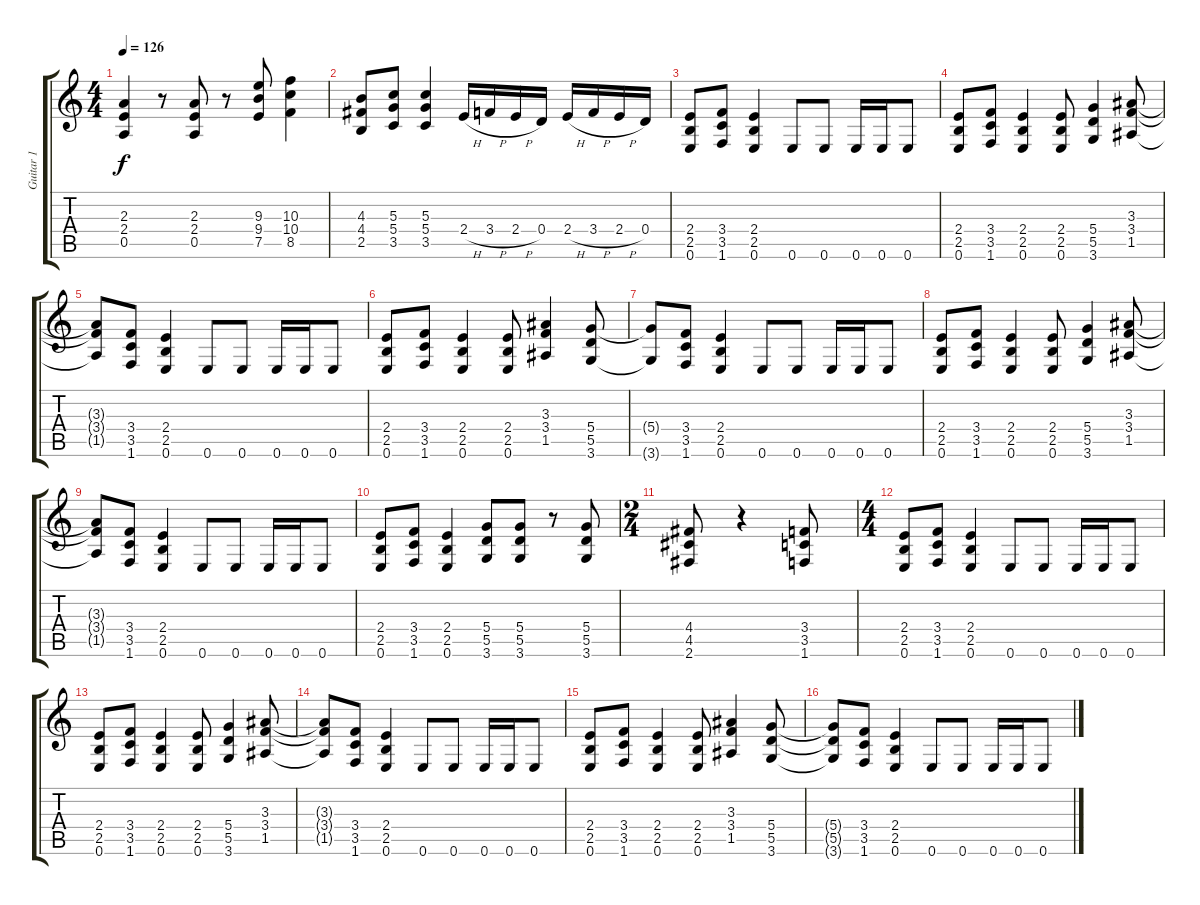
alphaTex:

\track ("Guitar 1" "Guitar 1") {instrument distortionguitar}
\staff {score tabs}
\tuning (E4 B3 G3 D3 A2 E2) {hide}
\ts (4 4)
\tempo 126
\clef g2
\ks c
(2.3 2.4 0.5).4{dy f} r.8 (2.3 2.4 0.5).8 r.8 (9.3 9.4 7.5).8 (10.3 10.4 8.5).4 |
(4.3 4.4 2.5).8 (5.3 5.4 3.5).8 (5.3 5.4 3.5).4 2.4{h}.16 3.4{h}.16 2.4{h}.16 0.4.16 2.4{h}.16 3.4{h}.16 2.4{h}.16 0.4.16 |
(2.4 2.5 0.6).8 (3.4 3.5 1.6).8 (2.4 2.5 0.6).4 0.6.8 0.6.8 0.6.16 0.6.16 0.6.8 |
(2.4 2.5 0.6).8 (3.4 3.5 1.6).8 (2.4 2.5 0.6).4 (2.4 2.5 0.6).8 (5.4 5.5 3.6).4 (3.3 3.4 1.5).8 |
(3.3{t} 3.4{t} 1.5{t}).8 (3.4 3.5 1.6).8 (2.4 2.5 0.6).4 0.6.8 0.6.8 0.6.16 0.6.16 0.6.8 |
(2.4 2.5 0.6).8 (3.4 3.5 1.6).8 (2.4 2.5 0.6).4 (2.4 2.5 0.6).8 (3.3 3.4 1.5).4 (5.4 5.5 3.6).8 |
(5.4{t} 3.6{t}).8 (3.4 3.5 1.6).8 (2.4 2.5 0.6).4 0.6.8 0.6.8 0.6.16 0.6.16 0.6.8 |
(2.4 2.5 0.6).8 (3.4 3.5 1.6).8 (2.4 2.5 0.6).4 (2.4 2.5 0.6).8 (5.4 5.5 3.6).4 (3.3 3.4 1.5).8 |
(3.3{t} 3.4{t} 1.5{t}).8 (3.4 3.5 1.6).8 (2.4 2.5 0.6).4 0.6.8 0.6.8 0.6.16 0.6.16 0.6.8 |
(2.4 2.5 0.6).8 (3.4 3.5 1.6).8 (2.4 2.5 0.6).4 (5.4 5.5 3.6).8 (5.4 5.5 3.6).8 r.8 (5.4 5.5 3.6).8 |
\ts (2 4)
(4.4 4.5 2.6).8 r.4 (3.4 3.5 1.6).8 |
\ts (4 4)
(2.4 2.5 0.6).8 (3.4 3.5 1.6).8 (2.4 2.5 0.6).4 0.6.8 0.6.8 0.6.16 0.6.16 0.6.8 |
(2.4 2.5 0.6).8 (3.4 3.5 1.6).8 (2.4 2.5 0.6).4 (2.4 2.5 0.6).8 (5.4 5.5 3.6).4 (3.3 3.4 1.5).8 |
(3.3{t} 3.4{t} 1.5{t}).8 (3.4 3.5 1.6).8 (2.4 2.5 0.6).4 0.6.8 0.6.8 0.6.16 0.6.16 0.6.8 |
(2.4 2.5 0.6).8 (3.4 3.5 1.6).8 (2.4 2.5 0.6).4 (2.4 2.5 0.6).8 (3.3 3.4 1.5).4 (5.4 5.5 3.6).8 |
(5.4{t} 5.5{t} 3.6{t}).8 (3.4 3.5 1.6).8 (2.4 2.5 0.6).4 0.6.8 0.6.8 0.6.16 0.6.16 0.6.8
